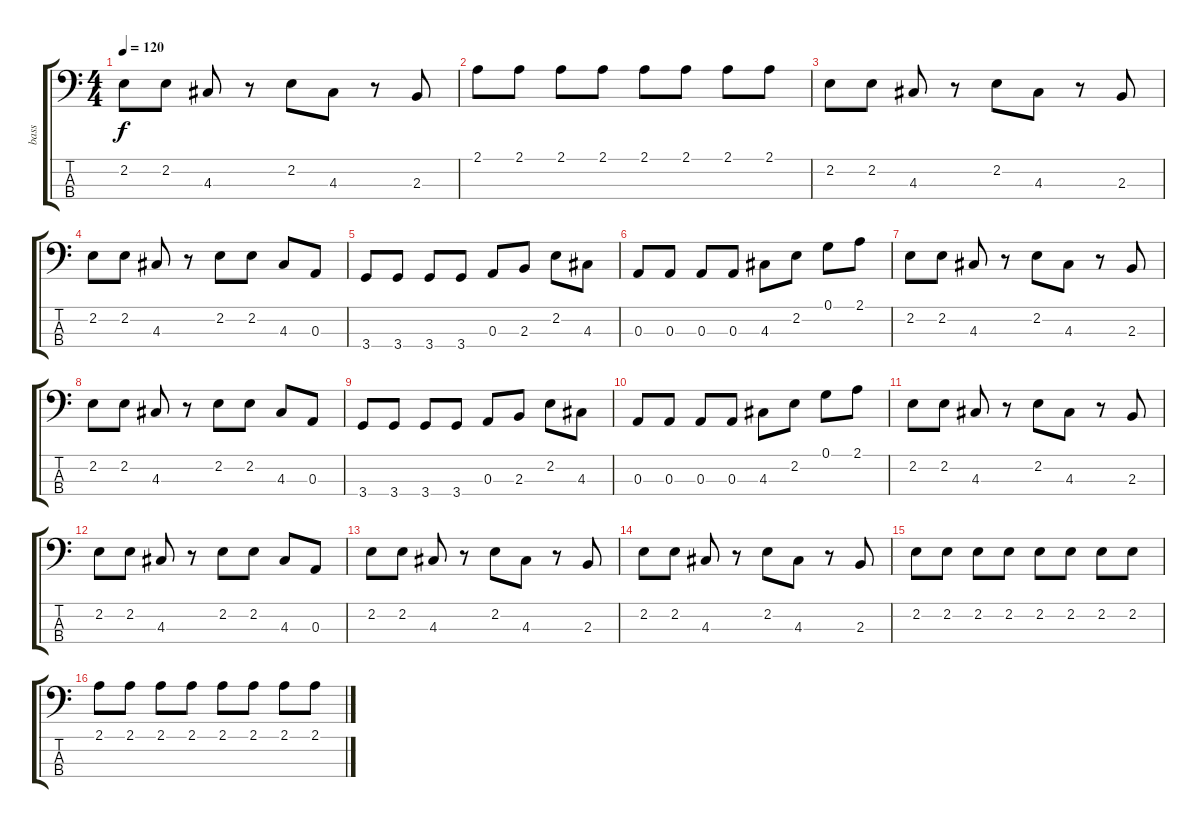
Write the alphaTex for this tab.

\track ("bass" "bass") {instrument electricbassfinger}
\staff {score tabs}
\tuning (G2 D2 A1 E1) {hide}
\ts (4 4)
\tempo 120
\clef f4
\ks c
2.2.8{dy f} 2.2.8 4.3.8 r.8 2.2.8 4.3.8 r.8 2.3.8 |
2.1.8 2.1.8 2.1.8 2.1.8 2.1.8 2.1.8 2.1.8 2.1.8 |
2.2.8 2.2.8 4.3.8 r.8 2.2.8 4.3.8 r.8 2.3.8 |
2.2.8 2.2.8 4.3.8 r.8 2.2.8 2.2.8 4.3.8 0.3.8 |
3.4.8 3.4.8 3.4.8 3.4.8 0.3.8 2.3.8 2.2.8 4.3.8 |
0.3.8 0.3.8 0.3.8 0.3.8 4.3.8 2.2.8 0.1.8 2.1.8 |
2.2.8 2.2.8 4.3.8 r.8 2.2.8 4.3.8 r.8 2.3.8 |
2.2.8 2.2.8 4.3.8 r.8 2.2.8 2.2.8 4.3.8 0.3.8 |
3.4.8 3.4.8 3.4.8 3.4.8 0.3.8 2.3.8 2.2.8 4.3.8 |
0.3.8 0.3.8 0.3.8 0.3.8 4.3.8 2.2.8 0.1.8 2.1.8 |
2.2.8 2.2.8 4.3.8 r.8 2.2.8 4.3.8 r.8 2.3.8 |
2.2.8 2.2.8 4.3.8 r.8 2.2.8 2.2.8 4.3.8 0.3.8 |
2.2.8 2.2.8 4.3.8 r.8 2.2.8 4.3.8 r.8 2.3.8 |
2.2.8 2.2.8 4.3.8 r.8 2.2.8 4.3.8 r.8 2.3.8 |
2.2.8 2.2.8 2.2.8 2.2.8 2.2.8 2.2.8 2.2.8 2.2.8 |
2.1.8 2.1.8 2.1.8 2.1.8 2.1.8 2.1.8 2.1.8 2.1.8
